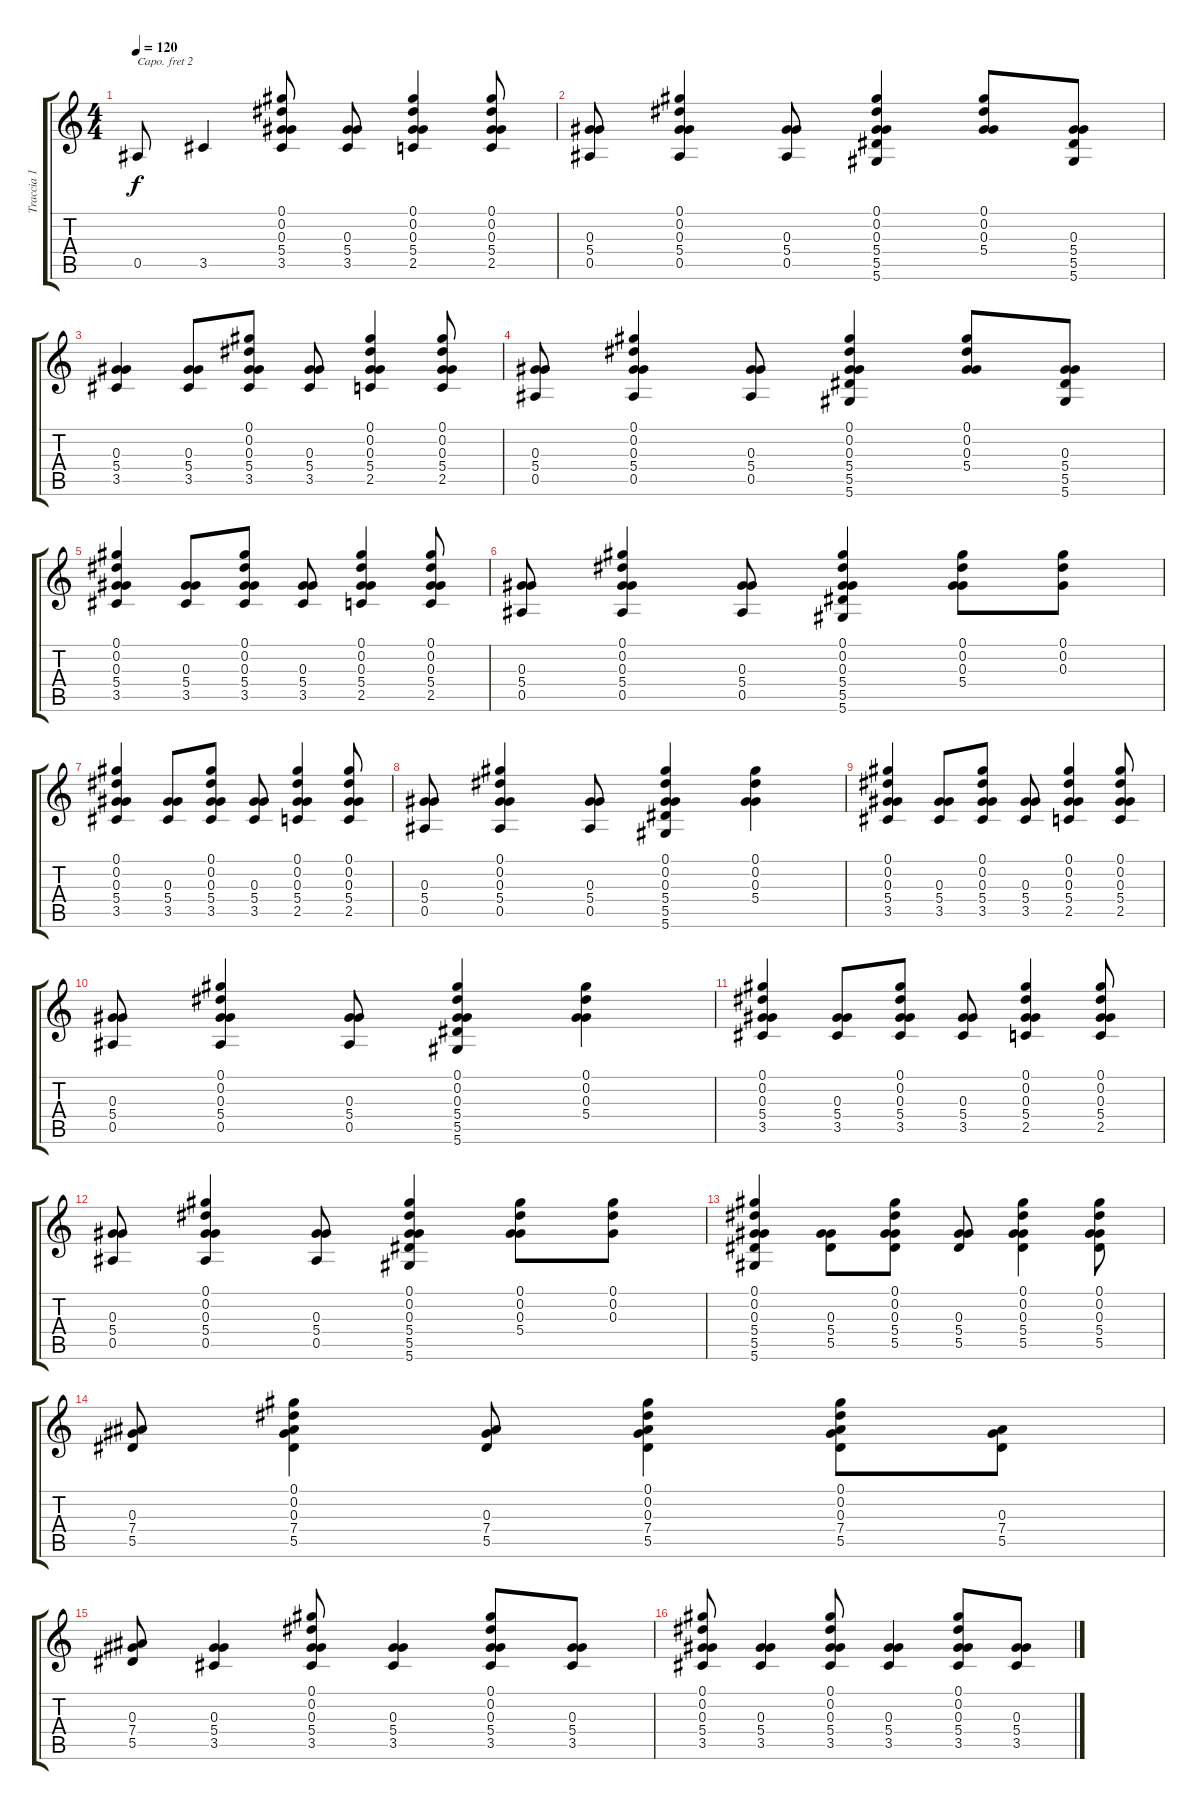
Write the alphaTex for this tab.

\track ("Traccia 1" "Traccia 1") {instrument acousticguitarsteel}
\staff {score tabs}
\capo 2
\tuning (Gb4 Db4 Gb3 Db3 Ab2 Db2) {hide}
\ts (4 4)
\tempo 120
\clef g2
\ks c
0.5.8{dy f instrument acousticguitarsteel} 3.5.4 (0.1 0.2 0.3 5.4 3.5).8 (0.3 5.4 3.5).8 (0.1 0.2 0.3 5.4 2.5).4 (0.1 0.2 0.3 5.4 2.5).8 |
(0.3 5.4 0.5).8 (0.1 0.2 0.3 5.4 0.5).4 (0.3 5.4 0.5).8 (0.1 0.2 0.3 5.4 5.5 5.6).4 (0.1 0.2 0.3 5.4).8 (0.3 5.4 5.5 5.6).8 |
(0.3 5.4 3.5).4 (0.3 5.4 3.5).8 (0.1 0.2 0.3 5.4 3.5).8 (0.3 5.4 3.5).8 (0.1 0.2 0.3 5.4 2.5).4 (0.1 0.2 0.3 5.4 2.5).8 |
(0.3 5.4 0.5).8 (0.1 0.2 0.3 5.4 0.5).4 (0.3 5.4 0.5).8 (0.1 0.2 0.3 5.4 5.5 5.6).4 (0.1 0.2 0.3 5.4).8 (0.3 5.4 5.5 5.6).8 |
(0.1 0.2 0.3 5.4 3.5).4 (0.3 5.4 3.5).8 (0.1 0.2 0.3 5.4 3.5).8 (0.3 5.4 3.5).8 (0.1 0.2 0.3 5.4 2.5).4 (0.1 0.2 0.3 5.4 2.5).8 |
(0.3 5.4 0.5).8 (0.1 0.2 0.3 5.4 0.5).4 (0.3 5.4 0.5).8 (0.1 0.2 0.3 5.4 5.5 5.6).4 (0.1 0.2 0.3 5.4).8 (0.1 0.2 0.3).8 |
(0.1 0.2 0.3 5.4 3.5).4 (0.3 5.4 3.5).8 (0.1 0.2 0.3 5.4 3.5).8 (0.3 5.4 3.5).8 (0.1 0.2 0.3 5.4 2.5).4 (0.1 0.2 0.3 5.4 2.5).8 |
(0.3 5.4 0.5).8 (0.1 0.2 0.3 5.4 0.5).4 (0.3 5.4 0.5).8 (0.1 0.2 0.3 5.4 5.5 5.6).4 (0.1 0.2 0.3 5.4).4 |
(0.1 0.2 0.3 5.4 3.5).4 (0.3 5.4 3.5).8 (0.1 0.2 0.3 5.4 3.5).8 (0.3 5.4 3.5).8 (0.1 0.2 0.3 5.4 2.5).4 (0.1 0.2 0.3 5.4 2.5).8 |
(0.3 5.4 0.5).8 (0.1 0.2 0.3 5.4 0.5).4 (0.3 5.4 0.5).8 (0.1 0.2 0.3 5.4 5.5 5.6).4 (0.1 0.2 0.3 5.4).4 |
(0.1 0.2 0.3 5.4 3.5).4 (0.3 5.4 3.5).8 (0.1 0.2 0.3 5.4 3.5).8 (0.3 5.4 3.5).8 (0.1 0.2 0.3 5.4 2.5).4 (0.1 0.2 0.3 5.4 2.5).8 |
(0.3 5.4 0.5).8 (0.1 0.2 0.3 5.4 0.5).4 (0.3 5.4 0.5).8 (0.1 0.2 0.3 5.4 5.5 5.6).4 (0.1 0.2 0.3 5.4).8 (0.1 0.2 0.3).8 |
(0.1 0.2 0.3 5.4 5.5 5.6).4 (0.3 5.4 5.5).8 (0.1 0.2 0.3 5.4 5.5).8 (0.3 5.4 5.5).8 (0.1 0.2 0.3 5.4 5.5).4 (0.1 0.2 0.3 5.4 5.5).8 |
(0.3 7.4 5.5).8 (0.1 0.2 0.3 7.4 5.5).4 (0.3 7.4 5.5).8 (0.1 0.2 0.3 7.4 5.5).4 (0.1 0.2 0.3 7.4 5.5).8 (0.3 7.4 5.5).8 |
(0.3 7.4 5.5).8 (0.3 5.4 3.5).4 (0.1 0.2 0.3 5.4 3.5).8 (0.3 5.4 3.5).4 (0.1 0.2 0.3 5.4 3.5).8 (0.3 5.4 3.5).8 |
(0.1 0.2 0.3 5.4 3.5).8 (0.3 5.4 3.5).4 (0.1 0.2 0.3 5.4 3.5).8 (0.3 5.4 3.5).4 (0.1 0.2 0.3 5.4 3.5).8 (0.3 5.4 3.5).8
